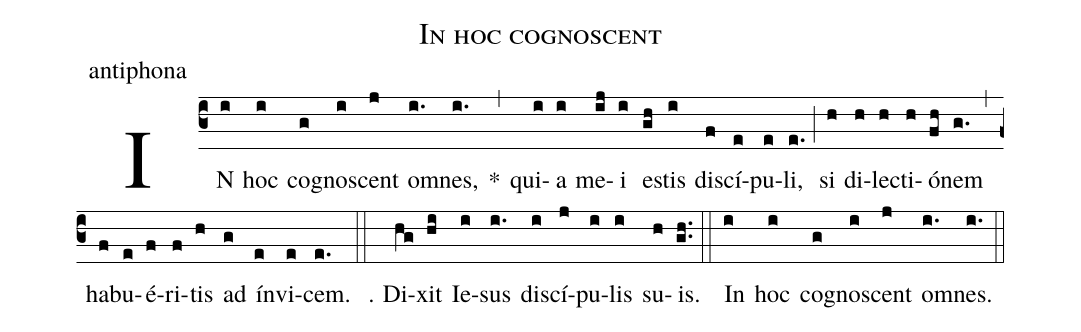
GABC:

name:In hoc cognoscent;
office-part:antiphona;
%%
(c3) IN(i) hoc(i) co(g)gno(i)scent(j) o(i.)mnes,(i.) *(,)
qui(i)a(i) me(ij)i(i) e(gh)stis(i) dis(f)cí(e)pu(e)li,(e.) (;)
si(h) di(h)lec(h)ti(h)ó(fh)nem(g.) (,)
ha(f)bu(e)é(f)ri(f)tis(h) ad(g) ín(e)vi(e)cem.(e.) (::)

℣. Di(hg)xit(hi) Ie(i)sus(i.) dis(i)cí(j)pu(i)lis(i) su(h)is.(gh..) (::)

In(i) hoc(i) co(g)gno(i)scent(j) o(i.)mnes.(i.) (::)
